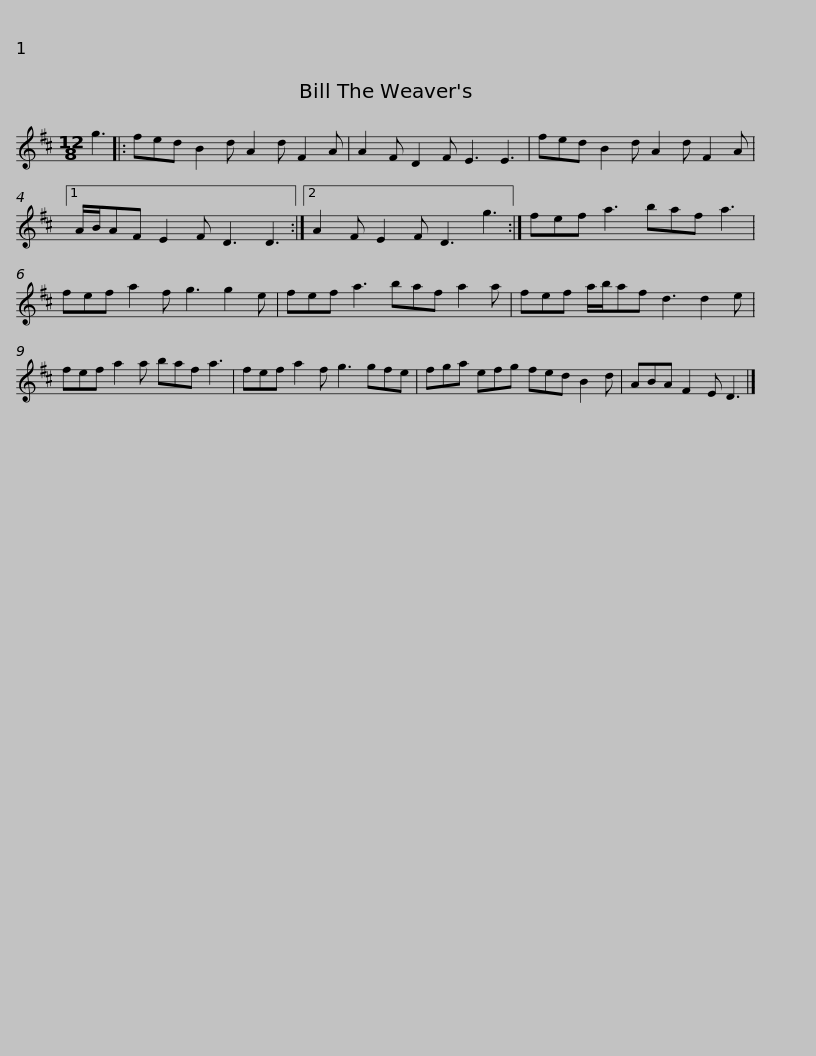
X:1
L:1/8
M:12/8
I:linebreak $
K:D
V:1 treble
V:1
 g3 |: fed B2 d A2 d F2 A | A2 F D2 F E3 E3 | fed B2 d A2 d F2 A |1 A/B/AF E2 F D3 D3 :|2$ %5
 A2 F E2 F D3 g3 :| fef a3 baf a3 | fef a2 f g3 g2 e | fef a3 baf a2 a |$ fef a/b/af d3 d2 e | %10
 fef a2 a baf a3 | fef a2 f g3 gfe | fga efg fed B2 d |$ ABA F2 E D3 |] %14
